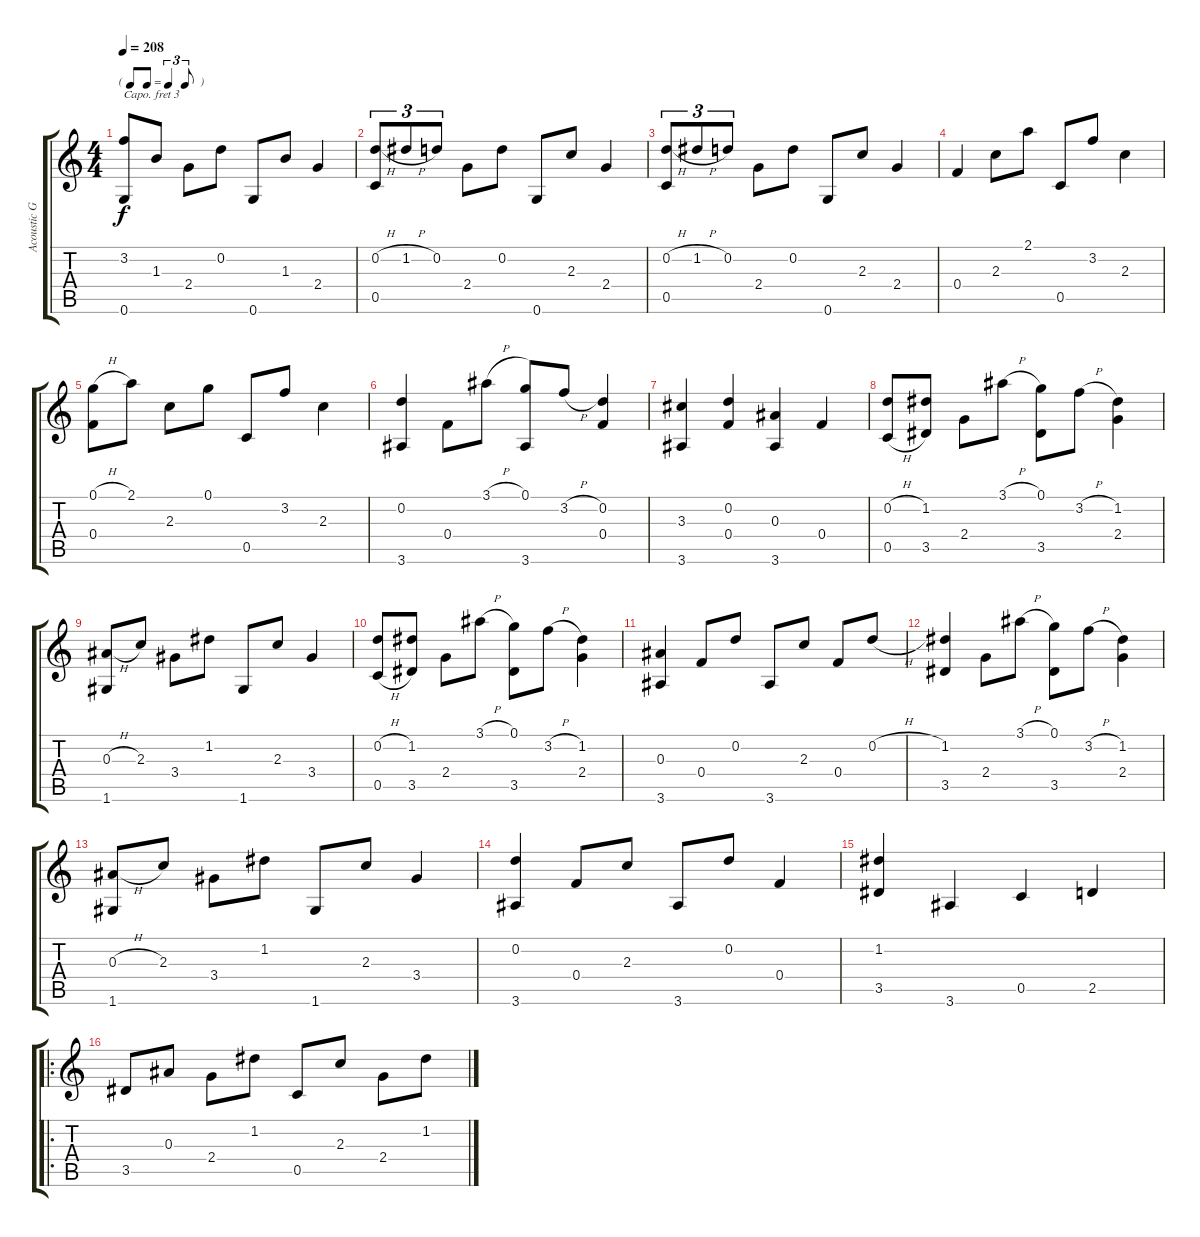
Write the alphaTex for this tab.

\track ("Acoustic Guitar" "Acoustic G") {instrument acousticguitarnylon}
\staff {score tabs}
\capo 3
\tuning (E4 B3 G3 D3 A2 E2) {hide}
\ts (4 4)
\tf triplet8th
\tempo 208
\clef g2
\ks c
(3.2 0.6).8{dy f} 1.3.8 2.4.8 0.2.8 0.6.8 1.3.8 2.4.4 |
(0.2{h} 0.5).8{tu (3 2)} 1.2{h}.8{tu (3 2)} 0.2.8{tu (3 2)} 2.4.8 0.2.8 0.6.8 2.3.8 2.4.4 |
(0.2{h} 0.5).8{tu (3 2)} 1.2{h}.8{tu (3 2)} 0.2.8{tu (3 2)} 2.4.8 0.2.8 0.6.8 2.3.8 2.4.4 |
0.4.4 2.3.8 2.1.8 0.5.8 3.2.8 2.3.4 |
(0.1{h} 0.4).8 2.1.8 2.3.8 0.1.8 0.5.8 3.2.8 2.3.4 |
(0.2 3.6).4 0.4.8 3.1{h}.8 (0.1 3.6).8 3.2{h}.8 (0.2 0.4).4 |
(3.3 3.6).4 (0.2 0.4).4 (0.3 3.6).4 0.4.4 |
(0.2{h} 0.5{h}).8 (1.2 3.5).8 2.4.8 3.1{h}.8 (0.1 3.5).8 3.2{h}.8 (1.2 2.4).4 |
(0.3{h} 1.6).8 2.3.8 3.4.8 1.2.8 1.6.8 2.3.8 3.4.4 |
(0.2{h} 0.5{h}).8 (1.2 3.5).8 2.4.8 3.1{h}.8 (0.1 3.5).8 3.2{h}.8 (1.2 2.4).4 |
(0.3 3.6).4 0.4.8 0.2.8 3.6.8 2.3.8 0.4.8 0.2{h}.8 |
(1.2 3.5).4 2.4.8 3.1{h}.8 (0.1 3.5).8 3.2{h}.8 (1.2 2.4).4 |
(0.3{h} 1.6).8 2.3.8 3.4.8 1.2.8 1.6.8 2.3.8 3.4.4 |
(0.2 3.6).4 0.4.8 2.3.8 3.6.8 0.2.8 0.4.4 |
(1.2 3.5).4 3.6.4 0.5.4 2.5.4 |
\ro
3.5.8 0.3.8 2.4.8 1.2.8 0.5.8 2.3.8 2.4.8 1.2.8
